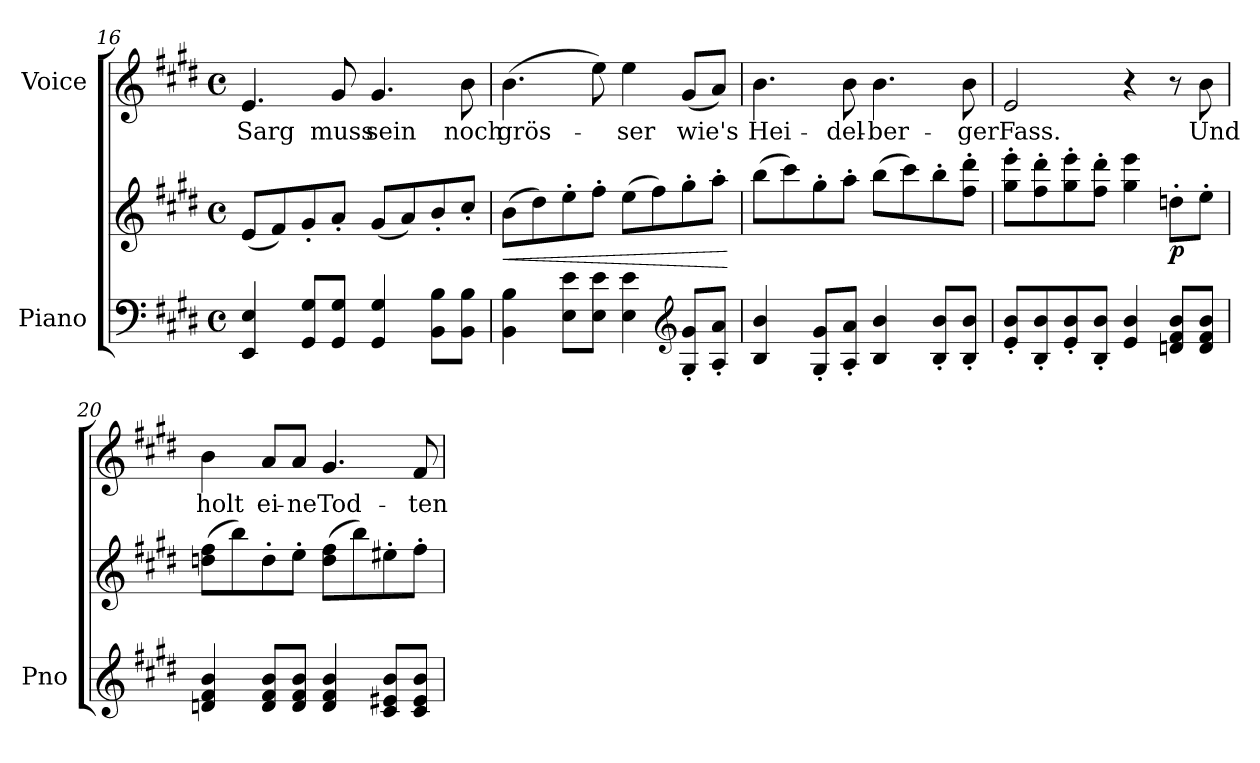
**kern	**kern	**dynam	**kern	**text
*part2	*part2	*part2	*part1	*part1
*staff3	*staff2	*staff2/3	*staff1	*staff1
*I"Piano	*	*	*I"Voice	*
*I'Pno	*	*	*	*
!!LO:LB:g=z
*clefF4	*clefG2	*	*clefG2	*
*k[f#c#g#d#]	*k[f#c#g#d#]	*	*k[f#c#g#d#]	*
*M4/4	*M4/4	*	*M4/4	*
*met(c)	*met(c)	*	*met(c)	*
=16	=16	=16	=16	=16
!	!	!	!	!LO:LY:b
4EE/ 4E/	(<8e/L	.	4.e/	Sarg
.	8f#/)	.	.	.
8GG#/ 8G#/L	8g#'/	.	.	.
!	!	!	!	!LO:LY:b
8GG#/ 8G#/J	8a'/J	.	8g#/	muss
!	!	!	!	!LO:LY:b
4GG#/ 4G#/	(<8g#/L	.	4.g#/	sein
.	8a/)	.	.	.
8BB\ 8B\L	8b'/	.	.	.
!	!	!	!	!LO:LY:b
8BB\ 8B\J	8cc#'/J	.	8b\	noch
=17	=17	=17	=17	=17
!	!	!LO:HP:b	!	!LO:LY:b
4BB\ 4B\	(>8b\L	<	(>4.b\	grös-
.	8dd#\)	.	.	.
8E\ 8e\L	8ee'\	.	.	.
8E\ 8e\J	8ff#'\J	.	8ee\)	.
!	!	!	!	!LO:LY:b
4E\ 4e\	(>8ee\L	.	4ee\	-ser
.	8ff#\)	.	.	.
*clefG2	*	*	*	*
!	!	!	!	!LO:LY:b
8G#/' 8g#/'L	8gg#'\	.	(<8g#/L	wie's
8A/' 8a/'J	8aa'\J	.	8a/J)	.
.	.	[	.	.
=18	=18	=18	=18	=18
!	!	!	!	!LO:LY:b
4B/ 4b/	(>8bb\L	.	4.b\	Hei-
.	8ccc#\)	.	.	.
8G#/' 8g#/'L	8gg#'\	.	.	.
!	!	!	!	!LO:LY:b
8A/' 8a/'J	8aa'\J	.	8b\	-del-
!	!	!	!	!LO:LY:b
4B/ 4b/	(>8bb\L	.	4.b\	-ber-
.	8ccc#\)	.	.	.
8B/' 8b/'L	8bb'\	.	.	.
!	!	!	!	!LO:LY:b
8B/' 8b/'J	8ff#\' 8ddd#\'J	.	8b\	-ger
=19	=19	=19	=19	=19
!	!	!	!	!LO:LY:b
8e/' 8b/'L	8gg#\' 8eee\'L	.	2e/	Fass.
8B/' 8b/'	8ff#\' 8ddd#\'	.	.	.
8e/' 8b/'	8gg#\' 8eee\'	.	.	.
8B/' 8b/'J	8ff#\' 8ddd#\'J	.	.	.
4e/ 4b/	4gg#\ 4eee\	.	4r	.
!	!	!LO:DY:b	!	!
8dn/ 8f#/ 8b/L	8ddn'\L	p	8r	.
!	!	!	!	!LO:LY:b
8d/ 8f#/ 8b/J	8ee'\J	.	8b\	Und
=20	=20	=20	=20	=20
!	!	!	!	!LO:LY:b
4dn/ 4f#/ 4b/	(>8ddn\ 8ff#\L	.	4b\	holt
.	8bb\)	.	.	.
!	!	!	!	!LO:LY:b
8d/ 8f#/ 8b/L	8dd'\	.	8a/L	ei-
!	!	!	!	!LO:LY:b
8d/ 8f#/ 8b/J	8ee'\J	.	8a/J	-ne
!	!	!	!	!LO:LY:b
4d/ 4f#/ 4b/	(>8dd\ 8ff#\L	.	4.g#/	Tod-
.	8bb\)	.	.	.
8c#/ 8e#X/ 8b/L	8ee#X'\	.	.	.
!	!	!	!	!LO:LY:b
8c#/ 8e#/ 8b/J	8ff#'\J	.	8f#/	-ten-
=	=	=	=	=
*-	*-	*-	*-	*-
